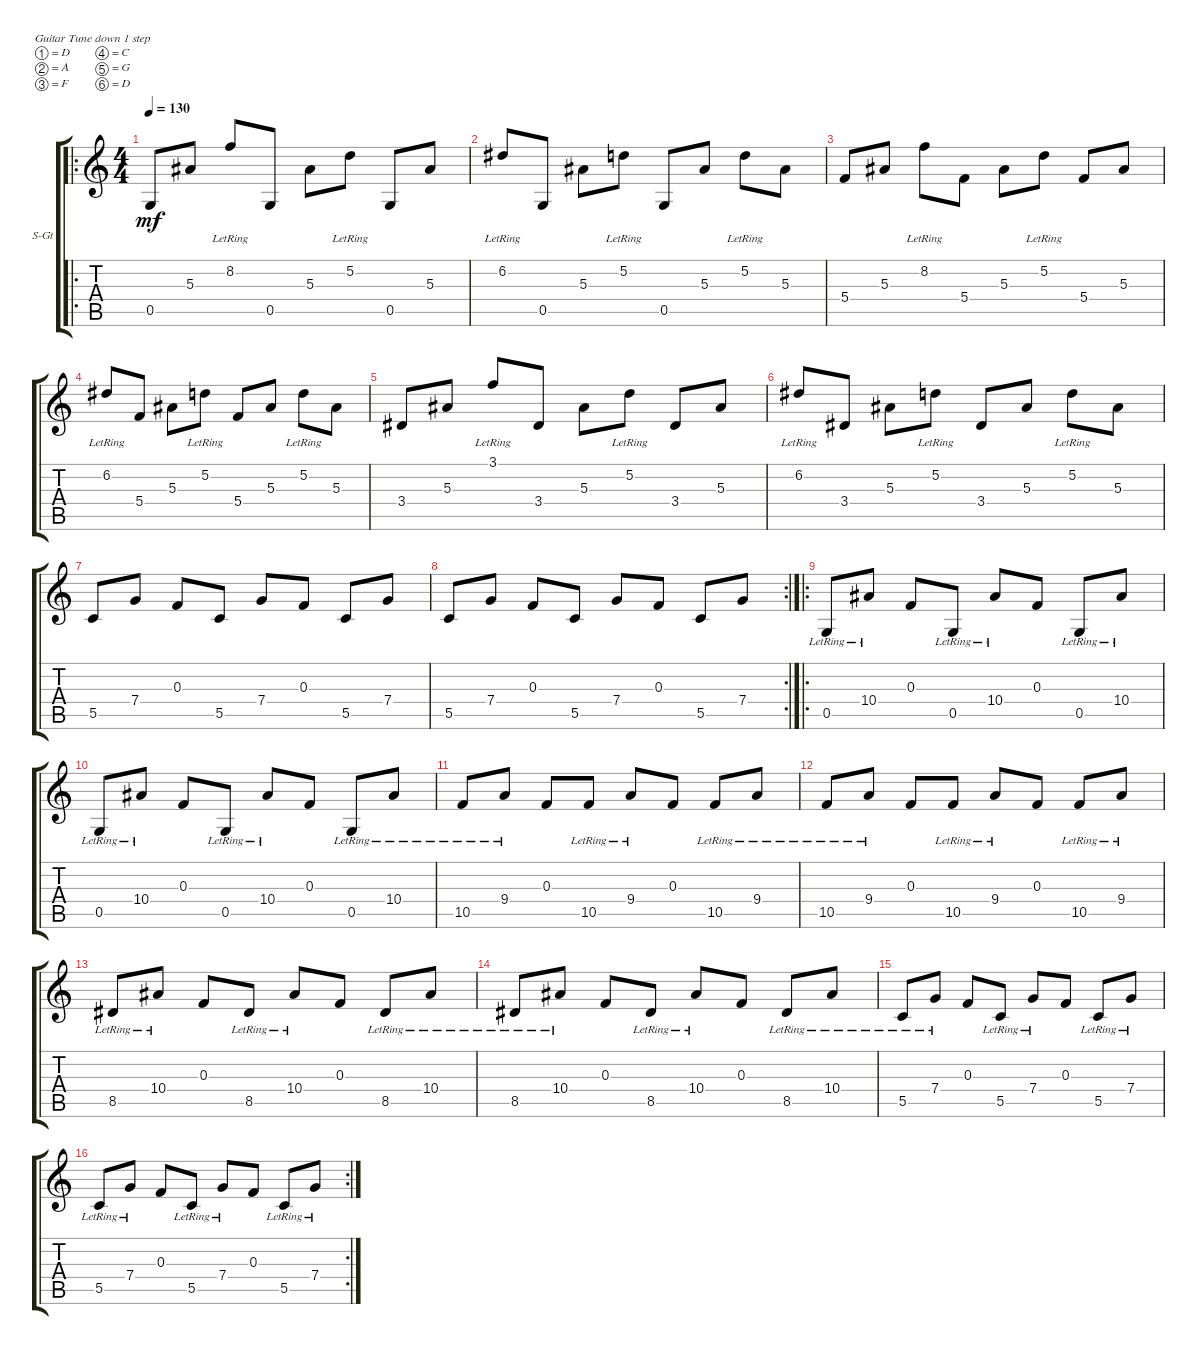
\defaultSystemsLayout 4
\bracketExtendMode groupsimilarinstruments
\firstSystemTrackNameOrientation horizontal
\otherSystemsTrackNameOrientation horizontal
\track ("Steel Guitar" "S-Gt") {instrument acousticguitarsteel}
\staff {score tabs}
\tuning (D4 A3 F3 C3 G2 D2)
\ro
\ts (4 4)
\tempo 130
\clef g2
\scale
0.512
\ks c
0.5.8{dy mf instrument acousticguitarsteel} 5.3.8 8.2{lr}.8 0.5.8 5.3.8 5.2{lr}.8 0.5.8 5.3.8 |
\scale
0.244 6.2{lr}.8 0.5.8 5.3.8 5.2{lr}.8 0.5.8 5.3.8 5.2{lr}.8 5.3.8 |
\scale
0.244 5.4.8 5.3.8 8.2{lr}.8 5.4.8 5.3.8 5.2{lr}.8 5.4.8 5.3.8 |
\scale
0.333333 6.2{lr}.8 5.4.8 5.3.8 5.2{lr}.8 5.4.8 5.3.8 5.2{lr}.8 5.3.8 |
\scale
0.333333 3.4.8 5.3.8 3.1{lr}.8 3.4.8 5.3.8 5.2{lr}.8 3.4.8 5.3.8 |
\scale
0.333333 6.2{lr}.8 3.4.8 5.3.8 5.2{lr}.8 3.4.8 5.3.8 5.2{lr}.8 5.3.8 |
\scale
0.303483 5.5.8 7.4.8 0.3.8 5.5.8 7.4.8 0.3.8 5.5.8 7.4.8 |
\rc 2
\scale
0.333333 5.5.8 7.4.8 0.3.8 5.5.8 7.4.8 0.3.8 5.5.8 7.4.8 |
\ro
\scale
0.363184 0.5{lr}.8 10.4{lr}.8 0.3.8 0.5{lr}.8 10.4{lr}.8 0.3.8 0.5{lr}.8 10.4{lr}.8 |
\scale
0.333333 0.5{lr}.8 10.4{lr}.8 0.3.8 0.5{lr}.8 10.4{lr}.8 0.3.8 0.5{lr}.8 10.4{lr}.8 |
\scale
0.333333 10.5{lr}.8 9.4{lr}.8 0.3.8 10.5{lr}.8 9.4{lr}.8 0.3.8 10.5{lr}.8 9.4{lr}.8 |
\scale
0.333333 10.5{lr}.8 9.4{lr}.8 0.3.8 10.5{lr}.8 9.4{lr}.8 0.3.8 10.5{lr}.8 9.4{lr}.8 |
\scale
0.333333 8.5{lr}.8 10.4{lr}.8 0.3.8 8.5{lr}.8 10.4{lr}.8 0.3.8 8.5{lr}.8 10.4{lr}.8 |
\scale
0.333333 8.5{lr}.8 10.4{lr}.8 0.3.8 8.5{lr}.8 10.4{lr}.8 0.3.8 8.5{lr}.8 10.4{lr}.8 |
\scale
0.333333 5.5{lr}.8 7.4{lr}.8 0.3.8 5.5{lr}.8 7.4{lr}.8 0.3.8 5.5{lr}.8 7.4{lr}.8 |
\rc 2
\scale
0.354497 5.5{lr}.8 7.4{lr}.8 0.3.8 5.5{lr}.8 7.4{lr}.8 0.3.8 5.5{lr}.8 7.4{lr}.8
